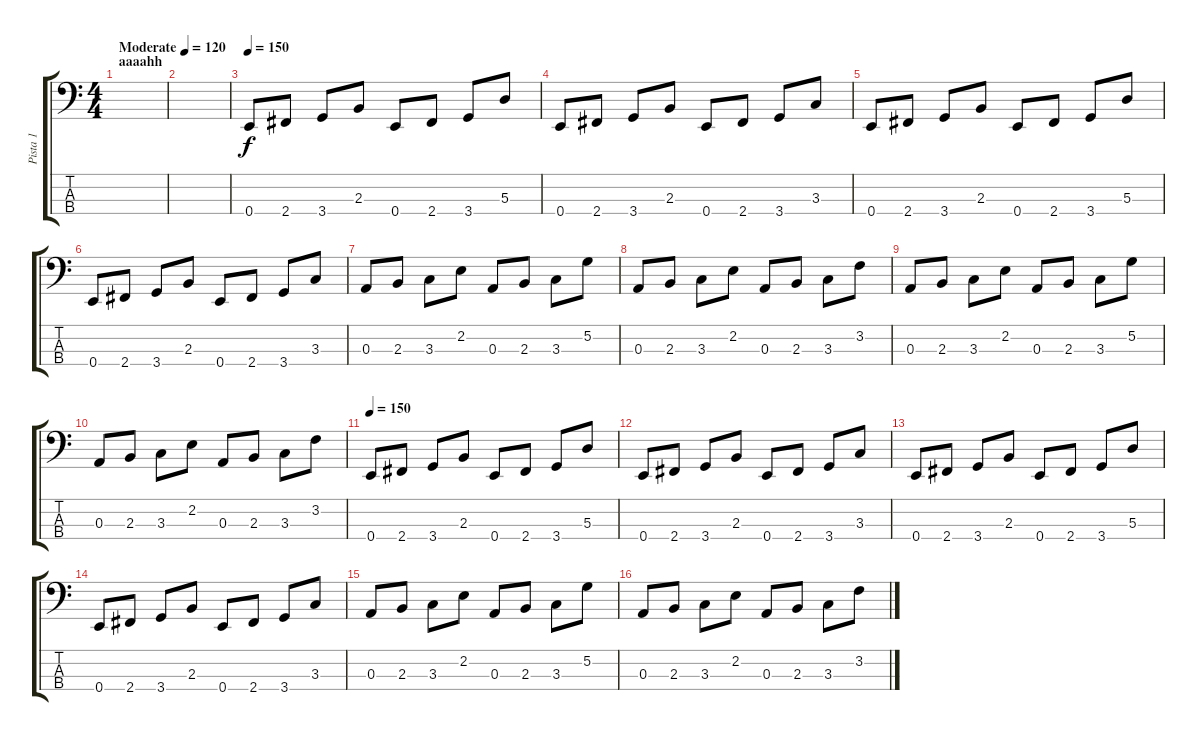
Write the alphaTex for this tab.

\track ("Pista 1" "Pista 1") {instrument electricbassfinger}
\staff {score tabs}
\tuning (G2 D2 A1 E1) {hide}
\ts (4 4)
\section ("" "aaaahh")
\tempo (120 "Moderate")
\clef f4
\ks c
|
|
\tempo 150
0.4.8 2.4.8 3.4.8 2.3.8 0.4.8 2.4.8 3.4.8 5.3.8 |
0.4.8 2.4.8 3.4.8 2.3.8 0.4.8 2.4.8 3.4.8 3.3.8 |
0.4.8 2.4.8 3.4.8 2.3.8 0.4.8 2.4.8 3.4.8 5.3.8 |
0.4.8 2.4.8 3.4.8 2.3.8 0.4.8 2.4.8 3.4.8 3.3.8 |
0.3.8 2.3.8 3.3.8 2.2.8 0.3.8 2.3.8 3.3.8 5.2.8 |
0.3.8 2.3.8 3.3.8 2.2.8 0.3.8 2.3.8 3.3.8 3.2.8 |
0.3.8 2.3.8 3.3.8 2.2.8 0.3.8 2.3.8 3.3.8 5.2.8 |
0.3.8 2.3.8 3.3.8 2.2.8 0.3.8 2.3.8 3.3.8 3.2.8 |
\tempo 150
0.4.8 2.4.8 3.4.8 2.3.8 0.4.8 2.4.8 3.4.8 5.3.8 |
0.4.8 2.4.8 3.4.8 2.3.8 0.4.8 2.4.8 3.4.8 3.3.8 |
0.4.8 2.4.8 3.4.8 2.3.8 0.4.8 2.4.8 3.4.8 5.3.8 |
0.4.8 2.4.8 3.4.8 2.3.8 0.4.8 2.4.8 3.4.8 3.3.8 |
0.3.8 2.3.8 3.3.8 2.2.8 0.3.8 2.3.8 3.3.8 5.2.8 |
0.3.8 2.3.8 3.3.8 2.2.8 0.3.8 2.3.8 3.3.8 3.2.8
